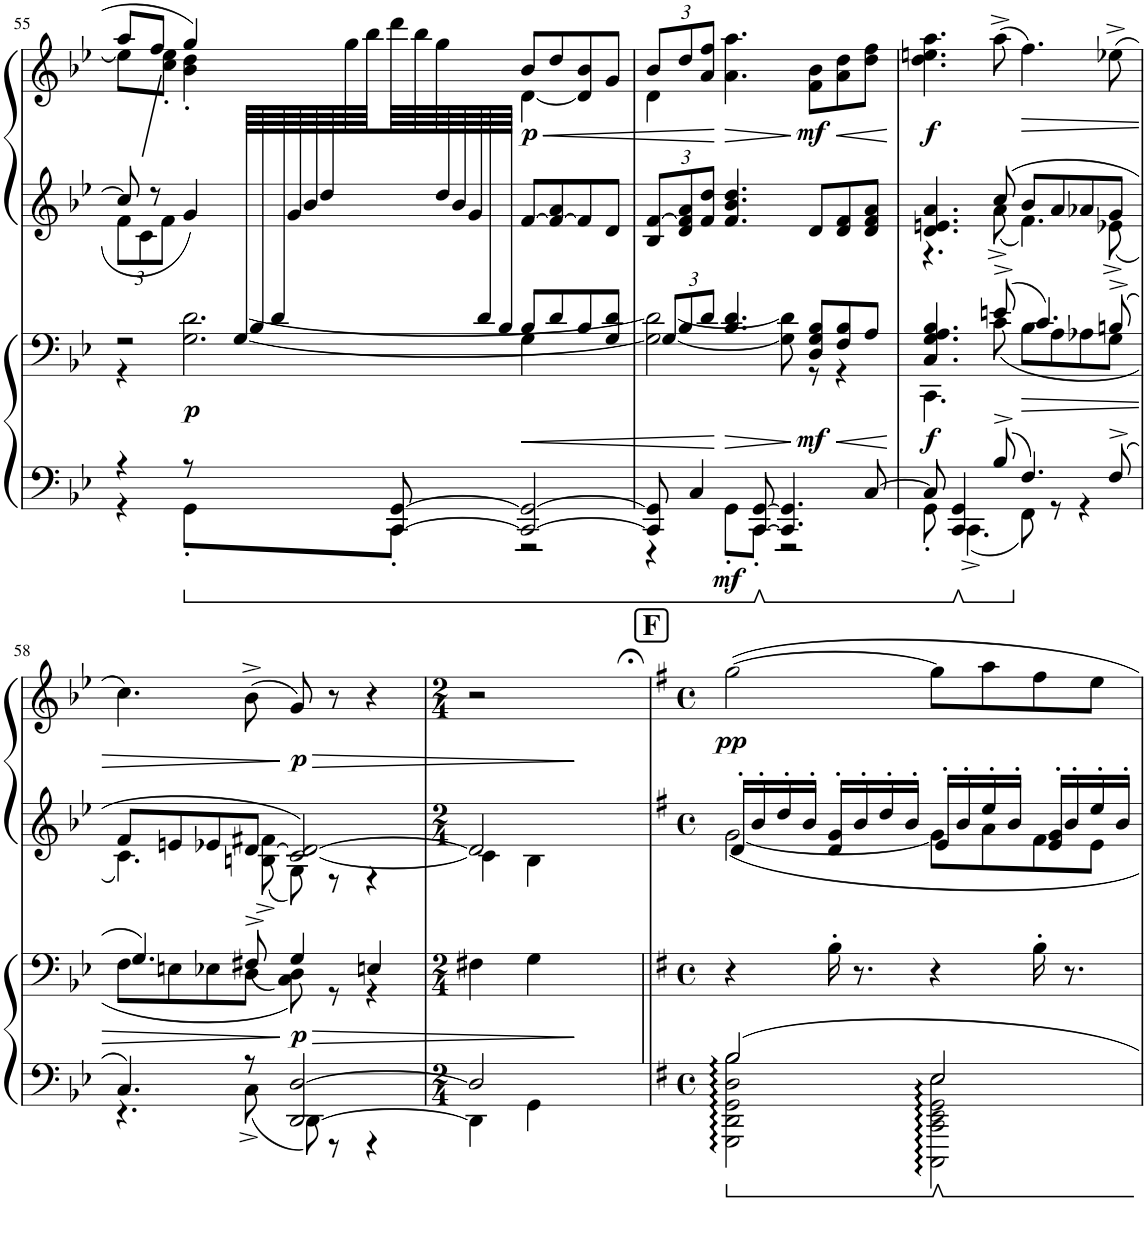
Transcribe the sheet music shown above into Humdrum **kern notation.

**kern	**kern	**kern	**kern	**dynam
*part1	*part1	*part1	*part1	*part1
*staff4	*staff3	*staff2	*staff1	*staff1/2/3/4
*I"Piano	*	*	*	*
*I'Pno.	*	*	*	*
!!LO:PB:g=z
*clefF4	*clefF4	*clefG2	*clefG2	*
*k[b-e-]	*k[b-e-]	*k[b-e-]	*k[b-e-]	*
*M4/4	*M4/4	*M4/4	*M4/4	*
*met(c)	*met(c)	*met(c)	*met(c)	*
=55	=55	=55	=55	=55
*^	*^	*^	*	*
*	*	*	*^	*	*	*	*
*	*	*	*	*	*	*Xbrackettup	*	*
*	*	*	*	*	*	*	*^	*
*	*	*	*	*	*	*	*	*^	*
4r	4r	4r	4ryy	2r	8cc/]	12f\L	8aa/L	8ee-\L]	16.ryy	.
.	.	.	.	.	.	12c\	.	.	.	.
*	*	*	*	*	*	*	*	*v	*v	*
.	.	.	.	.	8r	.	8ff/J	8cc\' 8ee-\'J	.
.	.	.	.	.	.	12f\J	.	.	.
!	!	!	!	!	!	!	!	!	!LO:DY:b=3
8r	8GG'\L	[2.G\ [2.d\	64G/LLLL	.	4g/	32.ryy	4gg/	4b-\' 4dd\'	p
.	.	.	64B-/	.	.	.	.	.	.
.	.	.	64d/	.	.	.	.	.	.
.	.	.	32.ryy	.	.	64g/	.	.	.
.	.	.	.	.	.	64b-/	.	.	.
.	.	.	.	.	.	64dd/	.	.	.
*	*	*	*	*	*	*	*	*^	*
.	.	.	64ryy@	.	.	64ryy	.	.	64gg\	.
*	*	*	*	*	*v	*v	*	*	*	*
.	.	.	64ryy@	.	.	.	.	64bb-\	.
[8CC/ [8GG/	8CC'\J	.	64ryy@	.	.	.	.	64ddd\	.
.	.	.	64ryy@	.	.	.	.	64bb-\	.
.	.	.	64ryy@	.	.	.	.	64gg\	.
*	*	*	*	*	*^	*	*	*	*
.	.	.	64ryy@	.	.	64dd/	.	.	2ryy	.
.	.	.	64ryy@	.	.	64b-/	.	.	.	.
.	.	.	64ryy@	.	.	64g/	.	.	.	.
.	.	.	64d/	.	.	2ryy	.	.	.	.
.	.	.	64B-/JJJJ	.	.	.	.	.	.	.
!	!	!	!	!	!	!	!	!	!	!LO:HP:b
!	!	!	!	!	!	!	!	!	!	!LO:DY:n=1:b
2CC/_ 2GG/_	2r	.	4G\	8B-/L	[8f/L	.	8b-/L	[4d\	.	< p
.	.	.	.	8d/	8f/_ 8a/	.	8dd/	.	.	.
.	.	.	4ryy	8B-/	8f/]	.	8d/] 8b-/	4ryy	.	.
.	.	.	.	8G/ 8d/J	8d/J	.	8g/J	.	.	.
.	.	.	.	.	.	.	.	.	16ryy	.
.	.	.	.	.	.	32ryy	.	.	.	.
.	.	.	.	.	.	.	.	.	64ryy	.
*	*	*	*v	*v	*	*	*	*	*	*
*	*	*	*	*v	*v	*	*	*	*
*	*	*	*	*	*v	*v	*v	*
=56	=56	=56	=56	=56	=56	=56
*	*	*	*Xbrackettup	*	*Xbrackettup	*
*	*	*	*	*	*^	*
8CC/] 8GG/]	4r	2G\_ 2d\_	12G/L	12B-/ [12f/L	12b-/L	4d\	.
.	.	.	12B-/	12d/ 12f/] 12a/	12dd/	.	.
4C/	.	.	.	.	.	.	.
.	.	.	12d/J	12f/ 12dd/J	12a/ 12ff/J	.	.
!	!	!	!	!	!	!	!LO:HP:n=1:b
!	!	!	!	!	!	!	!LO:DY:n=1:b=4
.	8GG'\L	.	4.B-/ 4.d/	4.f/ 4.b-/ 4.dd/	4.a\ 4.aa\	2.ryy	[ > mf
[8CC/ [8GG/	8CC'\J	.	.	.	.	.	.
4.CC/] 4.GG/]	2r	8G\] 8d\]	.	.	.	.	.
!	!	!	!	!	!	!	!LO:HP:n=1:b
!	!	!	!	!	!	!	!LO:DY:n=2:b=3
!	!	!	!	!	!	!	!LO:DY:n=3:b
.	.	8r	8D/ 8G/ 8B-/L	8d/L	8f\ 8b-\L	.	] < mf mf
.	.	4r	8F/ 8B-/	8d/ 8f/	8a\ 8dd\	.	.
[8C/	.	.	8A/J	8d/ 8f/ 8a/J	8dd\ 8ff\J	.	.
*v	*v	*	*	*	*	*	*
*	*v	*v	*	*v	*v	*
.	.	.	.	[
=57	=57	=57	=57	=57
*^	*^	*^	*	*
!	!	!	!	!	!	!	!LO:DY:b=3
!	!	!	!	!	!	!	!LO:DY:n=1:b
8C/]	8GG'\	4.CC\	4.C/ 4.G/ 4.A/ 4.B-/	4.d/ 4.en/ 4.a/	4.r	4.dd\ 4.een\ 4.aa\	f f
4CC/ 4GG/	4.CC^\	.	.	.	.	.	.
8B-^/	.	8c\	8en^/	8cc/	8a^\	(8aa^\	.
!	!	!	!	!	!	!	!LO:HP:b
4.F/	8FF\	8B-\L	4.c/	8b-/L	4.f\	4.ff\)	>
.	8r	8A\	.	8a/	.	.	.
.	4r	8A-X\	.	8a-X/	.	.	.
8F^/	.	8G\J	8Bn^/	8g/J	8e-X^\	(8ee-X^\	.
!!LO:LB:g=z
=58	=58	=58	=58	=58	=58	=58	=58
4.C/	4.r	8F\L	4.G/	8f/L	4.c\	4.cc\)	.
.	.	8En\	.	8en/	.	.	.
.	.	8E-X\	.	8e-X/	.	.	.
8r	8C^\	8D\J	8F#X^/	[8d/J	8Bn\^ 8f#X\^	(8b-^\	.
!	!	!	!	!	!	!	!LO:HP:n=1:b
!	!	!	!	!	!	!	!LO:DY:n=1:b=3
!	!	!	!	!	!	!	!LO:DY:n=2:b
[2DD/ [2D/	8DD\	8C\ 8D\	4G/	[<2c/ 2d/_	8G\	8g/)	] > p p
.	8r	8r	.	.	8r	8r	.
.	4r	4r	4En/	.	4r	4r	.
*	*	*v	*v	*	*	*	*
=59	=59	=59	=59	=59	=59	=59
*M2/4	*	*M2/4	*M2/4	*	*M2/4	*
2D/]	4DD\]	4F#X\	2d/]	4c\]	2r	.
.	4GG\	4G\	.	4B-\	.	.
4ryy	4ryy	4ryy	4ryy	4ryy	4r;<yy	]
!!LO:REH:place=s1:a:B:cj:fs=14:t=F
=60	=60	=60	=60	=60	=60	=60
*k[f#]	*	*k[f#]	*k[f#]	*	*k[f#]	*
*M4/4	*	*M4/4	*M4/4	*	*M4/4	*
*met(c)	*	*met(c)	*met(c)	*	*met(c)	*
!	!	!	!	!	!	!LO:DY:b
2B/	2GGG\ 2DD\ 2GG\ 2D\ 2B\	4r	16d'/LL	[2g\	[2gg\	pp
.	.	.	16b'/	.	.	.
.	.	.	16dd'/	.	.	.
.	.	.	16b'/JJ	.	.	.
.	.	16B'\	16d/' 16g/'LL	.	.	.
.	.	8.r	16b'/	.	.	.
.	.	.	16dd'/	.	.	.
.	.	.	16b'/JJ	.	.	.
2E/	2CCC\ 2CC\ 2EE\ 2GG\ 2E\	4r	16e'/LL	8g\L]	8gg\L]	.
.	.	.	16b'/	.	.	.
.	.	.	16ee'/	8a\	8aa\	.
.	.	.	16b'/JJ	.	.	.
.	.	16B'\	16e/' 16g/'LL	8f#\	8ff#\	.
.	.	8.r	16b'/	.	.	.
.	.	.	16ee'/	8e\J	8ee\J	.
.	.	.	16b'/JJ	.	.	.
*v	*v	*	*v	*v	*	*
=	=	=	=	=
*-	*-	*-	*-	*-
